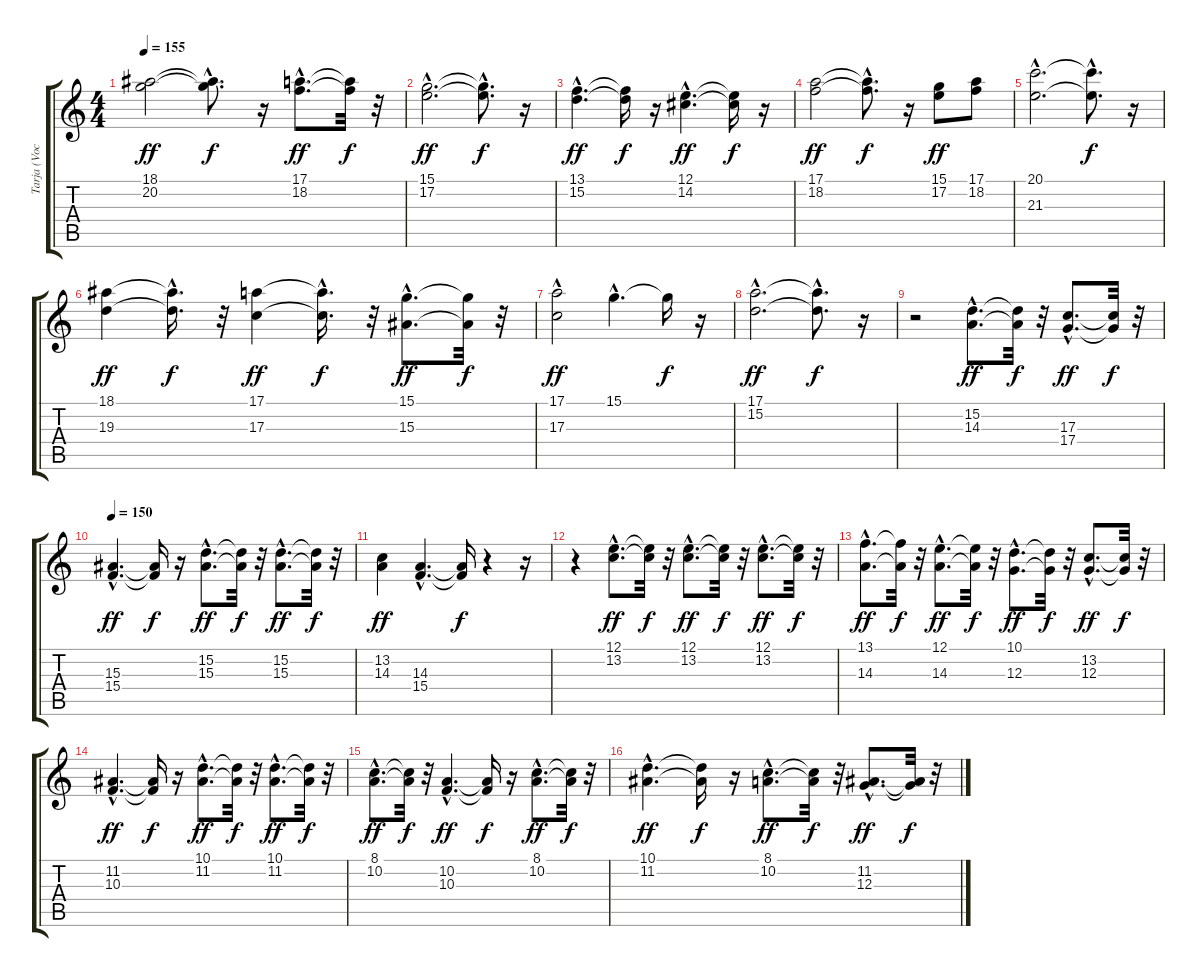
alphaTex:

\track ("Tarja (Vocals)" "Tarja (Voc") {instrument lead6voice}
\staff {score tabs}
\tuning (E4 B3 G3 D3 A2 E2) {hide}
\ts (4 4)
\tempo 155
\clef g2
\ks c
(18.1 20.2).2{dy ff} (18.1{hac t} 20.2{hac t}).8{d dy f} r.16 (17.1{hac} 18.2{hac}).8{d dy ff} (17.1{t} 18.2{t}).32{dy f} r.32 |
(15.1{hac} 17.2{hac}).2{d dy ff} (15.1{hac t} 17.2{hac t}).8{d dy f} r.16 |
(13.1{hac} 15.2{hac}).4{d dy ff} (13.1{t} 15.2{t}).16{dy f} r.16 (12.1{hac} 14.2{hac}).4{d dy ff} (12.1{t} 14.2{t}).16{dy f} r.16 |
(17.1 18.2).2{dy ff} (17.1{hac t} 18.2{hac t}).8{d dy f} r.16 (15.1 17.2).8{dy ff} (17.1 18.2).8 |
(20.1{hac} 21.3{hac}).2{d} (20.1{hac t} 21.3{hac t}).8{d dy f} r.16 |
(18.1 19.3).4{dy ff} (18.1{hac t} 19.3{hac t}).16{d dy f} r.32 (17.1 17.3).4{dy ff} (17.1{hac t} 17.3{hac t}).16{d dy f} r.32 (15.1{hac} 15.3{hac}).8{d dy ff} (15.1{t} 15.3{t}).32{dy f} r.32 |
(17.1{hac} 17.3{hac}).2{dy ff} 15.1{hac}.4{d} 15.1{t}.16{dy f} r.16 |
(17.1{hac} 15.2{hac}).2{d dy ff} (17.1{hac t} 15.2{hac t}).8{d dy f} r.16 |
r.2 (15.2{hac} 14.3{hac}).8{d dy ff} (15.2{t} 14.3{t}).32{dy f} r.32 (17.3{hac} 17.4{hac}).8{d dy ff} (17.3{t} 17.4{t}).32{dy f} r.32 |
\tempo 150
(15.3{hac} 15.4{hac}).4{d dy ff} (15.3{t} 15.4{t}).16{dy f} r.16 (15.2{hac} 15.3{hac}).8{d dy ff} (15.2{t} 15.3{t}).32{dy f} r.32 (15.2{hac} 15.3{hac}).8{d dy ff} (15.2{t} 15.3{t}).32{dy f} r.32 |
(13.2 14.3).4{dy ff} (14.3{hac} 15.4{hac}).4{d} (14.3{t} 15.4{t}).16{dy f} r.4 r.16 |
r.4 (12.1{hac} 13.2{hac}).8{d dy ff} (12.1{t} 13.2{t}).32{dy f} r.32 (12.1{hac} 13.2{hac}).8{d dy ff} (12.1{t} 13.2{t}).32{dy f} r.32 (12.1{hac} 13.2{hac}).8{d dy ff} (12.1{t} 13.2{t}).32{dy f} r.32 |
(13.1{hac} 14.3{hac}).8{d dy ff} (13.1{t} 14.3{t}).32{dy f} r.32 (12.1{hac} 14.3{hac}).8{d dy ff} (12.1{t} 14.3{t}).32{dy f} r.32 (10.1{hac} 12.3{hac}).8{d dy ff} (10.1{t} 12.3{t}).32{dy f} r.32 (13.2{hac} 12.3{hac}).8{d dy ff} (13.2{t} 12.3{t}).32{dy f} r.32 |
(11.2{hac} 10.3{hac}).4{d dy ff} (11.2{t} 10.3{t}).16{dy f} r.16 (10.1{hac} 11.2{hac}).8{d dy ff} (10.1{t} 11.2{t}).32{dy f} r.32 (10.1{hac} 11.2{hac}).8{d dy ff} (10.1{t} 11.2{t}).32{dy f} r.32 |
(8.1{hac} 10.2{hac}).8{d dy ff} (8.1{t} 10.2{t}).32{dy f} r.32 (10.2{hac} 10.3{hac}).4{d dy ff} (10.2{t} 10.3{t}).16{dy f} r.16 (8.1{hac} 10.2{hac}).8{d dy ff} (8.1{t} 10.2{t}).32{dy f} r.32 |
(10.1{hac} 11.2{hac}).4{d dy ff} (10.1{t} 11.2{t}).16{dy f} r.16 (8.1{hac} 10.2{hac}).8{d dy ff} (8.1{t} 10.2{t}).32{dy f} r.32 (11.2{hac} 12.3{hac}).8{d dy ff} (11.2{t} 12.3{t}).32{dy f} r.32
